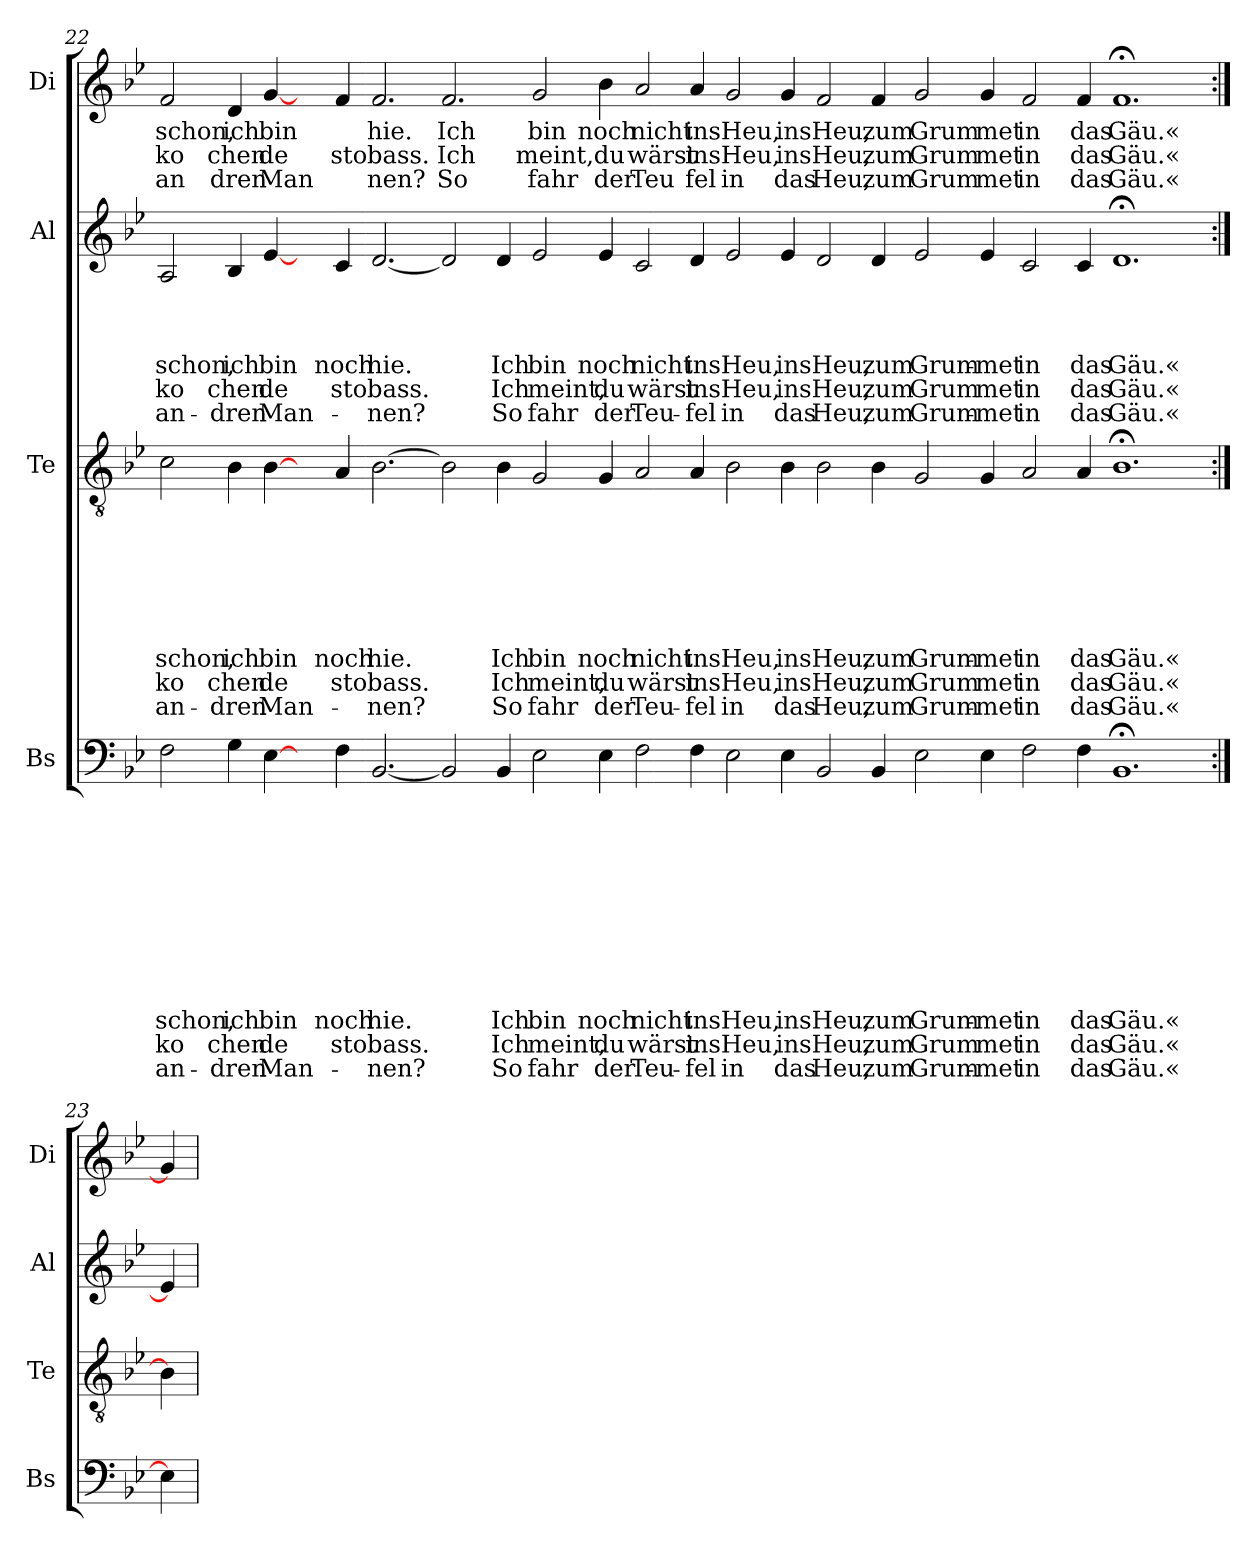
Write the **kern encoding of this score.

**kern	**text	**text	**text	**text	**text	**text	**text	**text	**text	**text	**text	**text	**kern	**text	**text	**text	**text	**text	**text	**text	**text	**text	**kern	**text	**text	**text	**text	**text	**text	**kern	**text	**text	**text
*part4	*part4	*part4	*part4	*part4	*part4	*part4	*part4	*part4	*part4	*part4	*part4	*part4	*part3	*part3	*part3	*part3	*part3	*part3	*part3	*part3	*part3	*part3	*part2	*part2	*part2	*part2	*part2	*part2	*part2	*part1	*part1	*part1	*part1
*staff4	*staff4	*staff4	*staff4	*staff4	*staff4	*staff4	*staff4	*staff4	*staff4	*staff4	*staff4	*staff4	*staff3	*staff3	*staff3	*staff3	*staff3	*staff3	*staff3	*staff3	*staff3	*staff3	*staff2	*staff2	*staff2	*staff2	*staff2	*staff2	*staff2	*staff1	*staff1	*staff1	*staff1
*I"Bs	*	*	*	*	*	*	*	*	*	*	*	*	*I"Te	*	*	*	*	*	*	*	*	*	*I"Al	*	*	*	*	*	*	*I"Di	*	*	*
*I'Bs	*	*	*	*	*	*	*	*	*	*	*	*	*I'Te	*	*	*	*	*	*	*	*	*	*I'Al	*	*	*	*	*	*	*I'Di	*	*	*
!!LO:PB:g=z
*clefF4	*	*	*	*	*	*	*	*	*	*	*	*	*clefGv2	*	*	*	*	*	*	*	*	*	*clefG2	*	*	*	*	*	*	*clefG2	*	*	*
*k[b-e-]	*	*	*	*	*	*	*	*	*	*	*	*	*k[b-e-]	*	*	*	*	*	*	*	*	*	*k[b-e-]	*	*	*	*	*	*	*k[b-e-]	*	*	*
*B-:	*	*	*	*	*	*	*	*	*	*	*	*	*B-:	*	*	*	*	*	*	*	*	*	*B-:	*	*	*	*	*	*	*B-:	*	*	*
=22	=22	=22	=22	=22	=22	=22	=22	=22	=22	=22	=22	=22	=22	=22	=22	=22	=22	=22	=22	=22	=22	=22	=22	=22	=22	=22	=22	=22	=22	=22	=22	=22	=22
!	!	!	!	!	!	!	!	!	!	!LO:LY:b:rj	!LO:LY:b:rj	!LO:LY:b:rj	!	!	!	!	!	!	!	!LO:LY:b:rj	!LO:LY:b:rj	!LO:LY:b:rj	!	!	!	!	!LO:LY:b:rj	!LO:LY:b:rj	!LO:LY:b:rj	!	!LO:LY:b:rj	!LO:LY:b:rj	!LO:LY:b:rj
2F\	.	.	.	.	.	.	.	.	.	schon,	ko	an-	2c\	.	.	.	.	.	.	schon,	ko	an-	2A/	.	.	.	schon,	ko	an-	2f/	schon,	ko	an
!	!	!	!	!	!	!	!	!	!	!LO:LY:b:rj	!LO:LY:b:rj	!LO:LY:b:rj	!	!	!	!	!	!	!	!LO:LY:b:rj	!LO:LY:b:rj	!LO:LY:b:rj	!	!	!	!	!LO:LY:b:rj	!LO:LY:b:rj	!LO:LY:b:rj	!	!LO:LY:b:rj	!LO:LY:b:rj	!LO:LY:b:rj
4G\	.	.	.	.	.	.	.	.	.	ich	chen	-dren	4B-\	.	.	.	.	.	.	ich	chen	-dren	4B-/	.	.	.	ich	chen	-dren	4d/	ich	chen	dren
!	!	!	!	!	!	!	!	!	!	!LO:LY:b:rj	!LO:LY:b:rj	!LO:LY:b:rj	!	!	!	!	!	!	!	!LO:LY:b:rj	!LO:LY:b:rj	!LO:LY:b:rj	!	!	!	!	!LO:LY:b:rj	!LO:LY:b:rj	!LO:LY:b:rj	!	!LO:LY:b:rj	!LO:LY:b:rj	!LO:LY:b:rj
[4E-\	.	.	.	.	.	.	.	.	.	bin	de	Man-	[4B-\	.	.	.	.	.	.	bin	de	Man-	[4e-/	.	.	.	bin	de	Man-	[4g/	bin	de	Man
4ryy	.	.	.	.	.	.	.	.	.	.	.	.	4ryy	.	.	.	.	.	.	.	.	.	4ryy	.	.	.	.	.	.	4ryy	.	.	.
!	!	!	!	!	!	!	!	!	!	!LO:LY:b:rj	!LO:LY:b:rj	!	!	!	!	!	!	!	!	!LO:LY:b:rj	!LO:LY:b:rj	!	!	!	!	!	!LO:LY:b:rj	!LO:LY:b:rj	!	!	!	!LO:LY:b:rj	!
4F\	.	.	.	.	.	.	.	.	.	noch	sto	.	4A/	.	.	.	.	.	.	noch	sto	.	4c/	.	.	.	noch	sto	.	4f/	.	sto	.
!	!	!	!	!	!	!	!	!	!	!LO:LY:b:rj	!LO:LY:b:rj	!LO:LY:b:rj	!	!	!	!	!	!	!	!LO:LY:b:rj	!LO:LY:b:rj	!LO:LY:b:rj	!	!	!	!	!LO:LY:b:rj	!LO:LY:b:rj	!LO:LY:b:rj	!	!LO:LY:b:rj	!LO:LY:b:rj	!LO:LY:b:rj
[<2.BB-/	.	.	.	.	.	.	.	.	.	hie.	bass.	-nen?	[>2.B-\	.	.	.	.	.	.	hie.	bass.	-nen?	[<2.d/	.	.	.	hie.	bass.	-nen?	2.f/	hie.	bass.	nen?
!	!	!	!	!	!	!	!	!	!	!	!	!	!	!	!	!	!	!	!	!	!	!	!	!	!	!	!	!	!	!	!LO:LY:b:rj	!LO:LY:b:rj	!LO:LY:b:rj
2BB-/]	.	.	.	.	.	.	.	.	.	.	.	.	2B-\]	.	.	.	.	.	.	.	.	.	2d/]	.	.	.	.	.	.	2.f/	Ich	Ich	So
!	!	!	!	!	!	!	!	!	!	!LO:LY:b:rj	!LO:LY:b:rj	!LO:LY:b:rj	!	!	!	!	!	!	!	!LO:LY:b:rj	!LO:LY:b:rj	!LO:LY:b:rj	!	!	!	!	!LO:LY:b:rj	!LO:LY:b:rj	!LO:LY:b:rj	!	!	!	!
4BB-/	.	.	.	.	.	.	.	.	.	Ich	Ich	So	4B-\	.	.	.	.	.	.	Ich	Ich	So	4d/	.	.	.	Ich	Ich	So	.	.	.	.
!	!	!	!	!	!	!	!	!	!	!LO:LY:b:rj	!LO:LY:b:rj	!LO:LY:b:rj	!	!	!	!	!	!	!	!LO:LY:b:rj	!LO:LY:b:rj	!LO:LY:b:rj	!	!	!	!	!LO:LY:b:rj	!LO:LY:b:rj	!LO:LY:b:rj	!	!LO:LY:b:rj	!LO:LY:b:rj	!LO:LY:b:rj
2E-\	.	.	.	.	.	.	.	.	.	bin	meint,	fahr	2G/	.	.	.	.	.	.	bin	meint,	fahr	2e-/	.	.	.	bin	meint,	fahr	2g/	bin	meint,	fahr
!	!	!	!	!	!	!	!	!	!	!LO:LY:b:rj	!LO:LY:b:rj	!LO:LY:b:rj	!	!	!	!	!	!	!	!LO:LY:b:rj	!LO:LY:b:rj	!LO:LY:b:rj	!	!	!	!	!LO:LY:b:rj	!LO:LY:b:rj	!LO:LY:b:rj	!	!LO:LY:b:rj	!LO:LY:b:rj	!LO:LY:b:rj
4E-\	.	.	.	.	.	.	.	.	.	noch	du	der	4G/	.	.	.	.	.	.	noch	du	der	4e-/	.	.	.	noch	du	der	4b-\	noch	du	der
!	!	!	!	!	!	!	!	!	!	!LO:LY:b:rj	!LO:LY:b:rj	!LO:LY:b:rj	!	!	!	!	!	!	!	!LO:LY:b:rj	!LO:LY:b:rj	!LO:LY:b:rj	!	!	!	!	!LO:LY:b:rj	!LO:LY:b:rj	!LO:LY:b:rj	!	!LO:LY:b:rj	!LO:LY:b:rj	!LO:LY:b:rj
2F\	.	.	.	.	.	.	.	.	.	nicht	wärst	Teu-	2A/	.	.	.	.	.	.	nicht	wärst	Teu-	2c/	.	.	.	nicht	wärst	Teu-	2a/	nicht	wärst	Teu
!	!	!	!	!	!	!	!	!	!	!LO:LY:b:rj	!LO:LY:b:rj	!LO:LY:b:rj	!	!	!	!	!	!	!	!LO:LY:b:rj	!LO:LY:b:rj	!LO:LY:b:rj	!	!	!	!	!LO:LY:b:rj	!LO:LY:b:rj	!LO:LY:b:rj	!	!LO:LY:b:rj	!LO:LY:b:rj	!LO:LY:b:rj
4F\	.	.	.	.	.	.	.	.	.	ins	ins	-fel	4A/	.	.	.	.	.	.	ins	ins	-fel	4d/	.	.	.	ins	ins	-fel	4a/	ins	ins	fel
!	!	!	!	!	!	!	!	!	!	!LO:LY:b:rj	!LO:LY:b:rj	!LO:LY:b:rj	!	!	!	!	!	!	!	!LO:LY:b:rj	!LO:LY:b:rj	!LO:LY:b:rj	!	!	!	!	!LO:LY:b:rj	!LO:LY:b:rj	!LO:LY:b:rj	!	!LO:LY:b:rj	!LO:LY:b:rj	!LO:LY:b:rj
2E-\	.	.	.	.	.	.	.	.	.	Heu,	Heu,	in	2B-\	.	.	.	.	.	.	Heu,	Heu,	in	2e-/	.	.	.	Heu,	Heu,	in	2g/	Heu,	Heu,	in
!	!	!	!	!	!	!	!	!	!	!LO:LY:b:rj	!LO:LY:b:rj	!LO:LY:b:rj	!	!	!	!	!	!	!	!LO:LY:b:rj	!LO:LY:b:rj	!LO:LY:b:rj	!	!	!	!	!LO:LY:b:rj	!LO:LY:b:rj	!LO:LY:b:rj	!	!LO:LY:b:rj	!LO:LY:b:rj	!LO:LY:b:rj
4E-\	.	.	.	.	.	.	.	.	.	ins	ins	das	4B-\	.	.	.	.	.	.	ins	ins	das	4e-/	.	.	.	ins	ins	das	4g/	ins	ins	das
!	!	!	!	!	!	!	!	!	!	!LO:LY:b:rj	!LO:LY:b:rj	!LO:LY:b:rj	!	!	!	!	!	!	!	!LO:LY:b:rj	!LO:LY:b:rj	!LO:LY:b:rj	!	!	!	!	!LO:LY:b:rj	!LO:LY:b:rj	!LO:LY:b:rj	!	!LO:LY:b:rj	!LO:LY:b:rj	!LO:LY:b:rj
2BB-/	.	.	.	.	.	.	.	.	.	Heu,	Heu,	Heu,	2B-\	.	.	.	.	.	.	Heu,	Heu,	Heu,	2d/	.	.	.	Heu,	Heu,	Heu,	2f/	Heu,	Heu,	Heu,
!	!	!	!	!	!	!	!	!	!	!LO:LY:b:rj	!LO:LY:b:rj	!LO:LY:b:rj	!	!	!	!	!	!	!	!LO:LY:b:rj	!LO:LY:b:rj	!LO:LY:b:rj	!	!	!	!	!LO:LY:b:rj	!LO:LY:b:rj	!LO:LY:b:rj	!	!LO:LY:b:rj	!LO:LY:b:rj	!LO:LY:b:rj
4BB-/	.	.	.	.	.	.	.	.	.	zum	zum	zum	4B-\	.	.	.	.	.	.	zum	zum	zum	4d/	.	.	.	zum	zum	zum	4f/	zum	zum	zum
!	!	!	!	!	!	!	!	!	!	!LO:LY:b:rj	!LO:LY:b:rj	!LO:LY:b:rj	!	!	!	!	!	!	!	!LO:LY:b:rj	!LO:LY:b:rj	!LO:LY:b:rj	!	!	!	!	!LO:LY:b:rj	!LO:LY:b:rj	!LO:LY:b:rj	!	!LO:LY:b:rj	!LO:LY:b:rj	!LO:LY:b:rj
2E-\	.	.	.	.	.	.	.	.	.	Grum-	Grum	Grum-	2G/	.	.	.	.	.	.	Grum-	Grum	Grum-	2e-/	.	.	.	Grum-	Grum	Grum-	2g/	Grum	Grum	Grum
!	!	!	!	!	!	!	!	!	!	!LO:LY:b:rj	!LO:LY:b:rj	!LO:LY:b:rj	!	!	!	!	!	!	!	!LO:LY:b:rj	!LO:LY:b:rj	!LO:LY:b:rj	!	!	!	!	!LO:LY:b:rj	!LO:LY:b:rj	!LO:LY:b:rj	!	!LO:LY:b:rj	!LO:LY:b:rj	!LO:LY:b:rj
4E-\	.	.	.	.	.	.	.	.	.	-met	met	-met	4G/	.	.	.	.	.	.	-met	met	-met	4e-/	.	.	.	-met	met	-met	4g/	met	met	met
!	!	!	!	!	!	!	!	!	!	!LO:LY:b:rj	!LO:LY:b:rj	!LO:LY:b:rj	!	!	!	!	!	!	!	!LO:LY:b:rj	!LO:LY:b:rj	!LO:LY:b:rj	!	!	!	!	!LO:LY:b:rj	!LO:LY:b:rj	!LO:LY:b:rj	!	!LO:LY:b:rj	!LO:LY:b:rj	!LO:LY:b:rj
2F\	.	.	.	.	.	.	.	.	.	in	in	in	2A/	.	.	.	.	.	.	in	in	in	2c/	.	.	.	in	in	in	2f/	in	in	in
!	!	!	!	!	!	!	!	!	!	!LO:LY:b:rj	!LO:LY:b:rj	!LO:LY:b:rj	!	!	!	!	!	!	!	!LO:LY:b:rj	!LO:LY:b:rj	!LO:LY:b:rj	!	!	!	!	!LO:LY:b:rj	!LO:LY:b:rj	!LO:LY:b:rj	!	!LO:LY:b:rj	!LO:LY:b:rj	!LO:LY:b:rj
4F\	.	.	.	.	.	.	.	.	.	das	das	das	4A/	.	.	.	.	.	.	das	das	das	4c/	.	.	.	das	das	das	4f/	das	das	das
!	!	!	!	!	!	!	!	!	!	!LO:LY:b:rj	!LO:LY:b:rj	!LO:LY:b:rj	!	!	!	!	!	!	!	!LO:LY:b:rj	!LO:LY:b:rj	!LO:LY:b:rj	!	!	!	!	!LO:LY:b:rj	!LO:LY:b:rj	!LO:LY:b:rj	!	!LO:LY:b:rj	!LO:LY:b:rj	!LO:LY:b:rj
1.BB-;<	.	.	.	.	.	.	.	.	.	Gäu.«	Gäu.«	Gäu.«	1.B-;	.	.	.	.	.	.	Gäu.«	Gäu.«	Gäu.«	1.d;	.	.	.	Gäu.«	Gäu.«	Gäu.«	1.f;<	Gäu.«	Gäu.«	Gäu.«
=23:|!	=23:|!	=23:|!	=23:|!	=23:|!	=23:|!	=23:|!	=23:|!	=23:|!	=23:|!	=23:|!	=23:|!	=23:|!	=23:|!	=23:|!	=23:|!	=23:|!	=23:|!	=23:|!	=23:|!	=23:|!	=23:|!	=23:|!	=23:|!	=23:|!	=23:|!	=23:|!	=23:|!	=23:|!	=23:|!	=23:|!	=23:|!	=23:|!	=23:|!
4E-\]	.	.	.	.	.	.	.	.	.	.	.	.	4B-\]	.	.	.	.	.	.	.	.	.	4e-/]	.	.	.	.	.	.	4g/]	.	.	.
=	=	=	=	=	=	=	=	=	=	=	=	=	=	=	=	=	=	=	=	=	=	=	=	=	=	=	=	=	=	=	=	=	=
*-	*-	*-	*-	*-	*-	*-	*-	*-	*-	*-	*-	*-	*-	*-	*-	*-	*-	*-	*-	*-	*-	*-	*-	*-	*-	*-	*-	*-	*-	*-	*-	*-	*-
